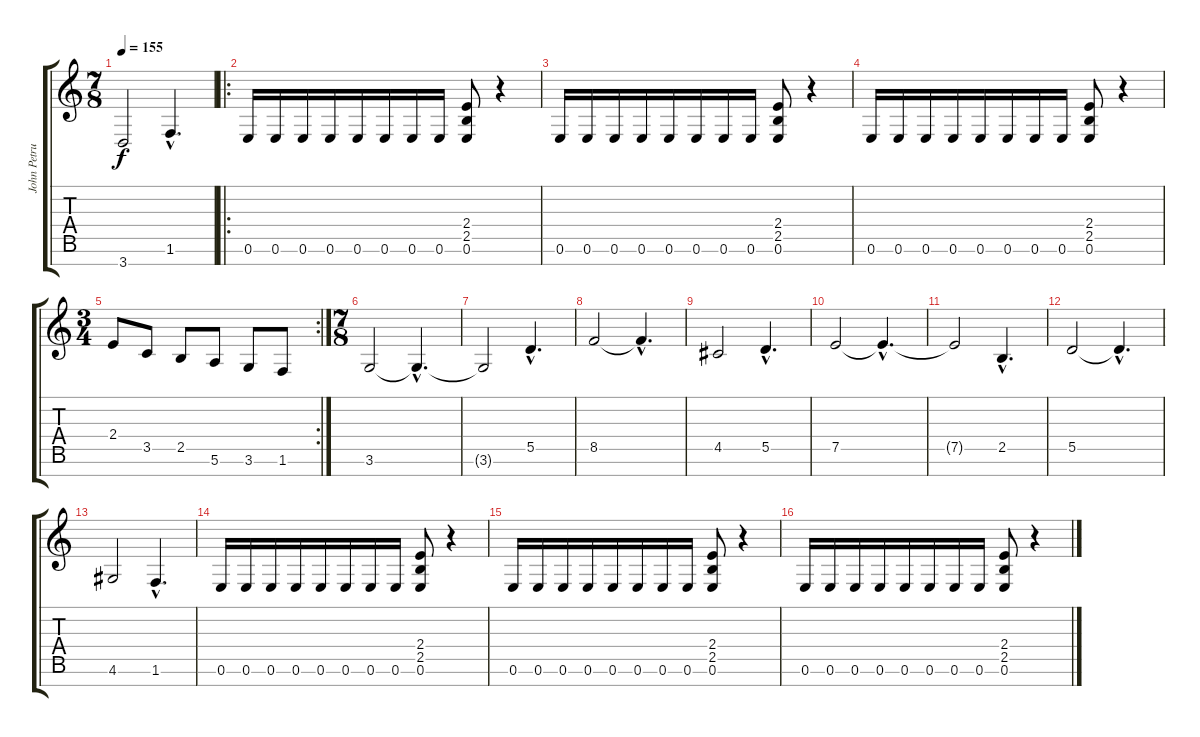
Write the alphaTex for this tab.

\track ("John Petrucci (Solo)" "John Petru") {instrument distortionguitar}
\staff {score tabs}
\tuning (E4 B3 G3 D3 A2 E2 B1) {hide}
\ts (7 8)
\tempo 155
\clef g2
\ks c
3.7.2{dy f} 1.6{hac}.4{d} |
\ro
0.6.16 0.6.16 0.6.16 0.6.16 0.6.16 0.6.16 0.6.16 0.6.16 (2.4 2.5 0.6).8 r.4 |
0.6.16 0.6.16 0.6.16 0.6.16 0.6.16 0.6.16 0.6.16 0.6.16 (2.4 2.5 0.6).8 r.4 |
0.6.16 0.6.16 0.6.16 0.6.16 0.6.16 0.6.16 0.6.16 0.6.16 (2.4 2.5 0.6).8 r.4 |
\rc 2
\ts (3 4)
2.4.8 3.5.8 2.5.8 5.6.8 3.6.8 1.6.8 |
\ts (7 8)
3.6.2 3.6{hac t}.4{d} |
3.6{t}.2 5.5{hac}.4{d} |
8.5.2 8.5{hac t}.4{d} |
4.5.2 5.5{hac}.4{d} |
7.5.2 7.5{hac t}.4{d} |
7.5{t}.2 2.5{hac}.4{d} |
5.5.2 5.5{hac t}.4{d} |
4.6.2 1.6{hac}.4{d} |
0.6.16 0.6.16 0.6.16 0.6.16 0.6.16 0.6.16 0.6.16 0.6.16 (2.4 2.5 0.6).8 r.4 |
0.6.16 0.6.16 0.6.16 0.6.16 0.6.16 0.6.16 0.6.16 0.6.16 (2.4 2.5 0.6).8 r.4 |
0.6.16 0.6.16 0.6.16 0.6.16 0.6.16 0.6.16 0.6.16 0.6.16 (2.4 2.5 0.6).8 r.4
